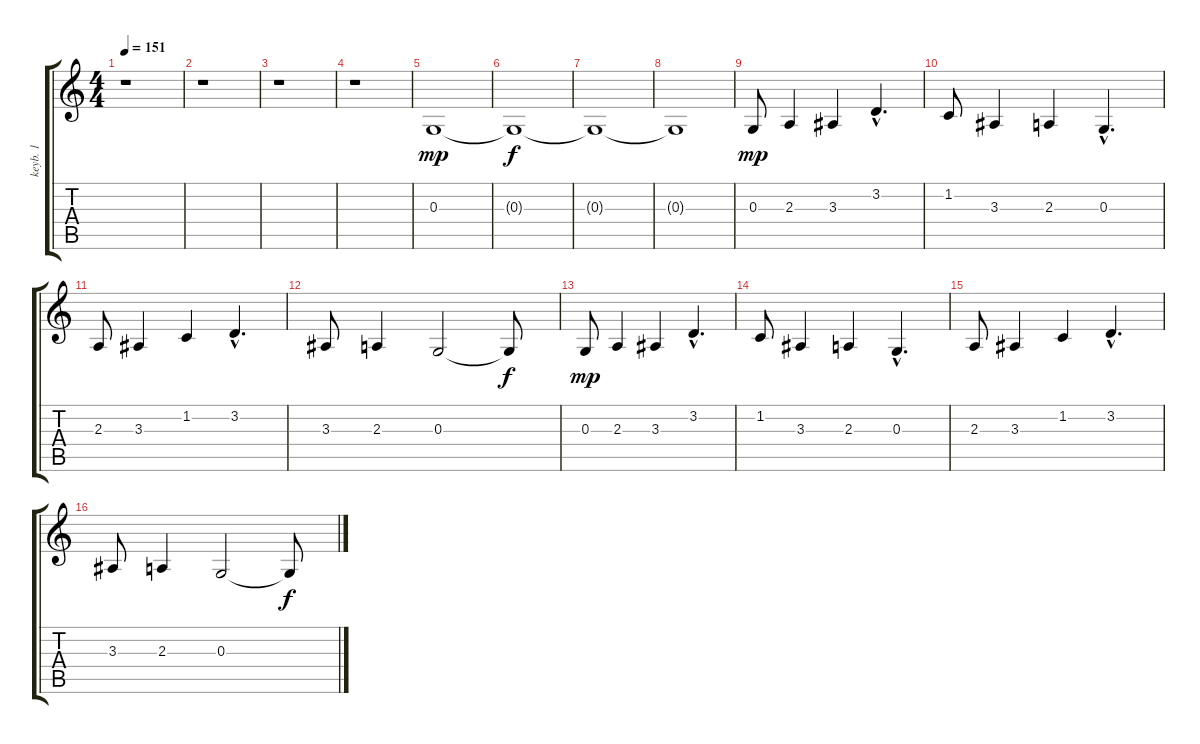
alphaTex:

\track ("keyb. 1" "keyb. 1") {instrument stringensemble1}
\staff {score tabs}
\tuning (E4 B3 G3 D3 A2 E2) {hide}
\ts (4 4)
\tempo 151
\clef g2
\ks c
r.1{dy f} |
r.1 |
r.1 |
r.1 |
0.3.1{dy mp} |
0.3{t}.1{dy f} |
0.3{t}.1 |
0.3{t}.1 |
0.3.8{dy mp} 2.3.4 3.3.4 3.2{hac}.4{d} |
1.2.8 3.3.4 2.3.4 0.3{hac}.4{d} |
2.3.8 3.3.4 1.2.4 3.2{hac}.4{d} |
3.3.8 2.3.4 0.3.2 0.3{t}.8{dy f} |
0.3.8{dy mp} 2.3.4 3.3.4 3.2{hac}.4{d} |
1.2.8 3.3.4 2.3.4 0.3{hac}.4{d} |
2.3.8 3.3.4 1.2.4 3.2{hac}.4{d} |
3.3.8 2.3.4 0.3.2 0.3{t}.8{dy f}
